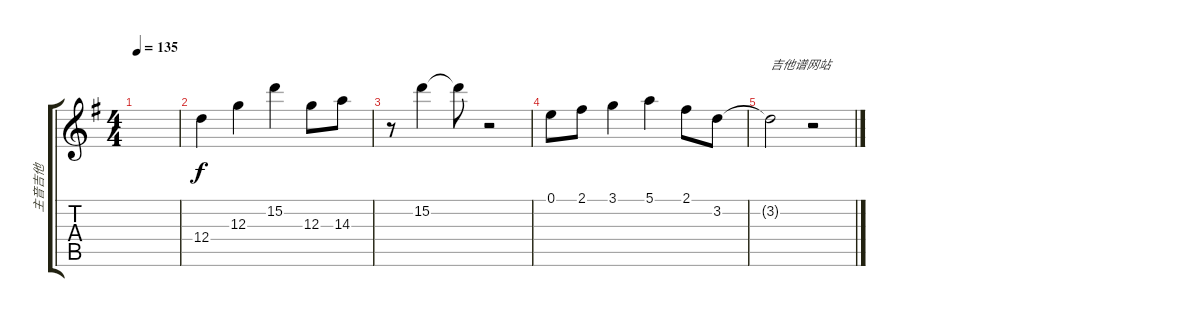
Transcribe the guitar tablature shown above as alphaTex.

\track ("主音吉他" "主音吉他") {instrument distortionguitar}
\staff {score tabs}
\tuning (E4 B3 G3 D3 A2 E2) {hide}
\ts (4 4)
\tempo 135
\clef g2
\ks g
|
12.4.4{volume 16} 12.3.4 15.2.4 12.3.8 14.3.8 |
r.8 15.2.4 15.2{t}.8 r.2 |
0.1.8{dy f} 2.1.8 3.1.4 5.1.4 2.1.8 3.2.8 |
3.2{t}.2{txt "吉他谱网站"} r.2
